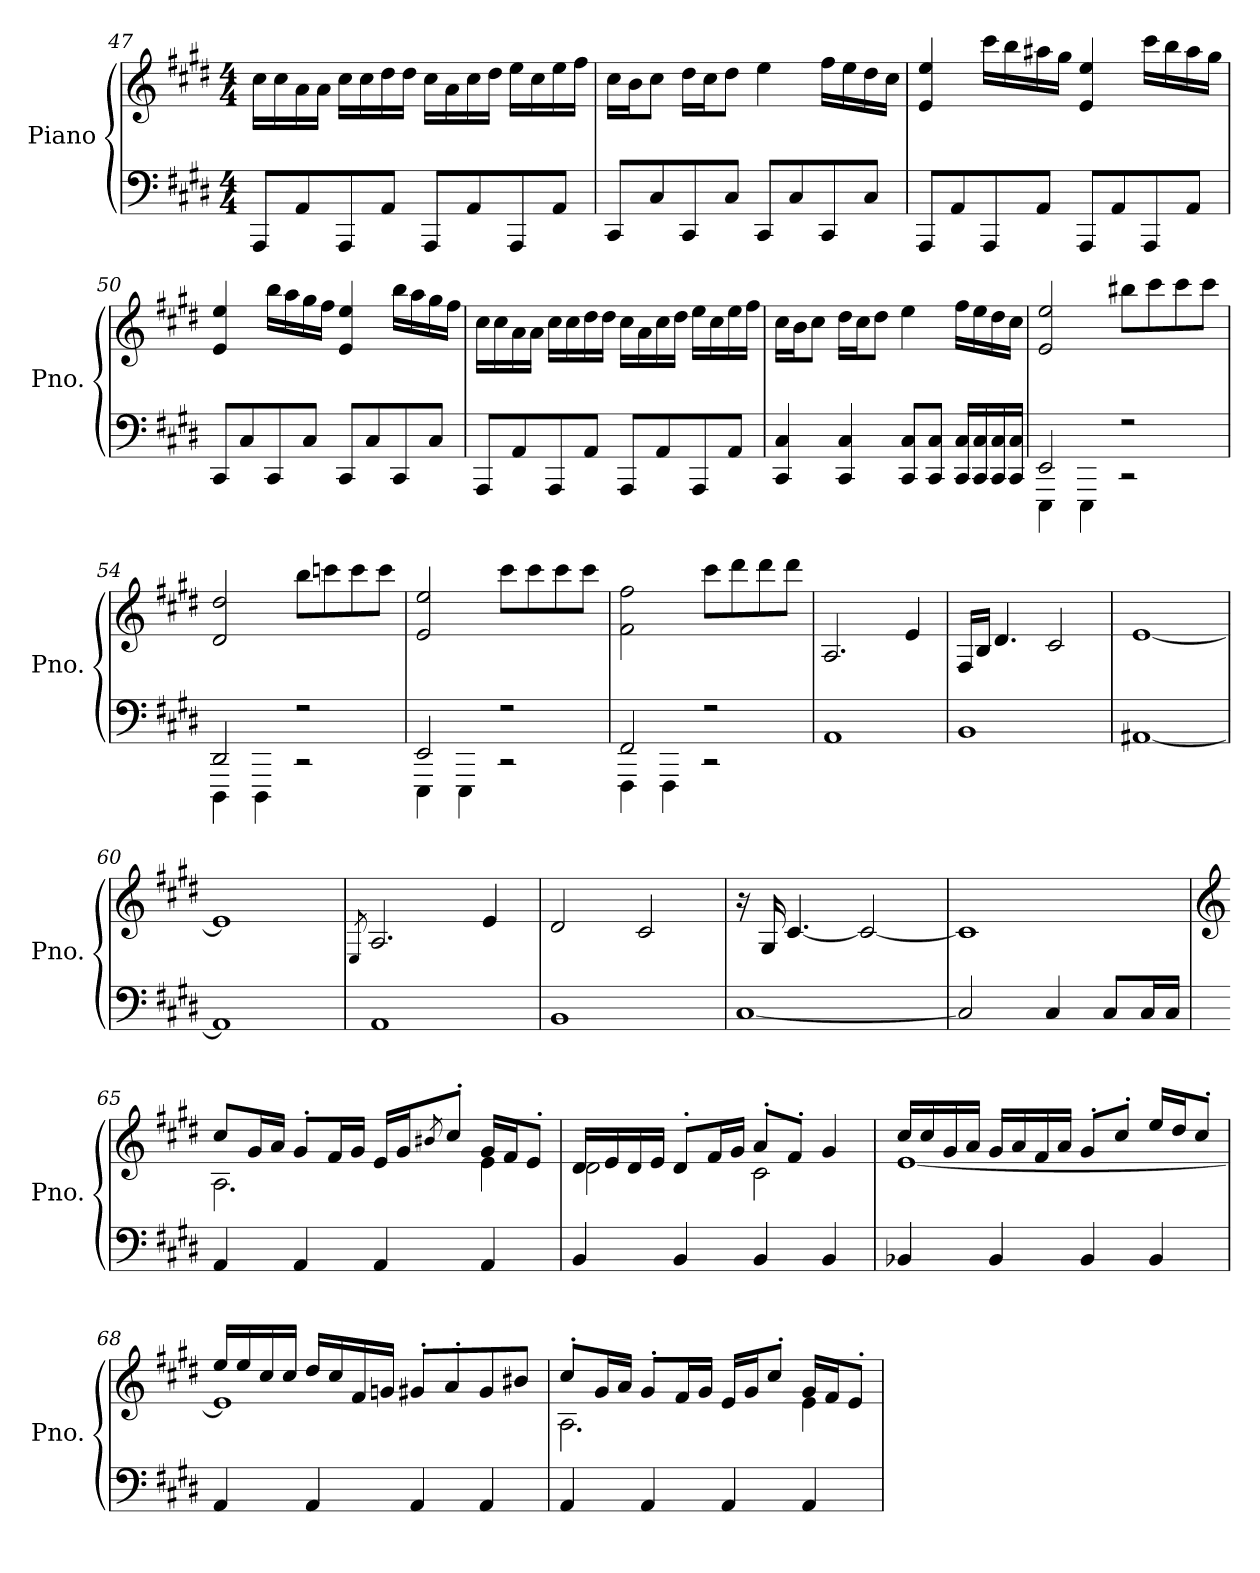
**kern	**kern
*part1	*part1
*staff2	*staff1
*I"Piano	*
*I'Pno.	*
!!LO:LB:g=z
*clefF4	*clefG2
*k[f#c#g#d#]	*k[f#c#g#d#]
*M4/4	*M4/4
=47	=47
8AAA/L	16cc#\LL
.	16cc#\
8AA/	16a\
.	16a\JJ
8AAA/	16cc#\LL
.	16cc#\
8AA/J	16dd#\
.	16dd#\JJ
8AAA/L	16cc#\LL
.	16a\
8AA/	16cc#\
.	16dd#\JJ
8AAA/	16ee\LL
.	16cc#\
8AA/J	16ee\
.	16ff#\JJ
=48	=48
8CC#/L	16cc#\LL
.	16b\J
8C#/	8cc#\J
8CC#/	16dd#\LL
.	16cc#\J
8C#/J	8dd#\J
8CC#/L	4ee\
8C#/	.
8CC#/	16ff#\LL
.	16ee\
8C#/J	16dd#\
.	16cc#\JJ
=49	=49
8AAA/L	4e/ 4ee/
8AA/	.
8AAA/	16ccc#\LL
.	16bb\
8AA/J	16aa#X\
.	16gg#\JJ
8AAA/L	4e/ 4ee/
8AA/	.
8AAA/	16ccc#\LL
.	16bb\
8AA/J	16aa#\
.	16gg#\JJ
!!LO:LB:g=z
=50	=50
8CC#/L	4e/ 4ee/
8C#/	.
8CC#/	16bb\LL
.	16aa\
8C#/J	16gg#\
.	16ff#\JJ
8CC#/L	4e/ 4ee/
8C#/	.
8CC#/	16bb\LL
.	16aa\
8C#/J	16gg#\
.	16ff#\JJ
=51	=51
8AAA/L	16cc#\LL
.	16cc#\
8AA/	16a\
.	16a\JJ
8AAA/	16cc#\LL
.	16cc#\
8AA/J	16dd#\
.	16dd#\JJ
8AAA/L	16cc#\LL
.	16a\
8AA/	16cc#\
.	16dd#\JJ
8AAA/	16ee\LL
.	16cc#\
8AA/J	16ee\
.	16ff#\JJ
=52	=52
4CC#/ 4C#/	16cc#\LL
.	16b\J
.	8cc#\J
4CC#/ 4C#/	16dd#\LL
.	16cc#\J
.	8dd#\J
8CC#/ 8C#/L	4ee\
8CC#/ 8C#/J	.
16CC#/ 16C#/LL	16ff#\LL
16CC#/ 16C#/	16ee\
16CC#/ 16C#/	16dd#\
16CC#/ 16C#/JJ	16cc#\JJ
!!LO:LB:g=z
=53	=53
*^	*
2EE/	4EEE\	2e/ 2ee/
.	4EEE\	.
2r	2r	8bb#X\L
.	.	8ccc#\
.	.	8ccc#\
.	.	8ccc#\J
=54	=54	=54
2DD#/	4DDD#\	2d#/ 2dd#/
.	4DDD#\	.
2r	2r	8bb\L
.	.	8cccn\
.	.	8ccc\
.	.	8ccc\J
=55	=55	=55
2EE/	4EEE\	2e/ 2ee/
.	4EEE\	.
2r	2r	8ccc#\L
.	.	8ccc#\
.	.	8ccc#\
.	.	8ccc#\J
=56	=56	=56
2FF#/	4FFF#\	2f#\ 2ff#\
.	4FFF#\	.
2r	2r	8ccc#\L
.	.	8ddd#\
.	.	8ddd#\
.	.	8ddd#\J
*v	*v	*
=57	=57
1AA	2.A/
.	4e/
=58	=58
1BB	16F#/LL
.	16B/JJ
.	4.d#/
.	2c#/
!!LO:LB:g=z
=59	=59
[1AA#X	[1e
=60	=60
1AA#]	1e]
=61	=61
.	8qE/
1AA	2.A/
.	4e/
=62	=62
1BB	2d#/
.	2c#/
=63	=63
[1C#	16r
.	16G#/
.	[4.c#/
.	2c#/_
=64	=64
2C#/]	1c#]
4C#/	.
8C#/L	.
16C#/L	.
16C#/JJ	.
=65	=65
*	*clefG2
*	*^
4AA/	8cc#/L	2.A\
.	16g#/L	.
.	16a/JJ	.
4AA/	8g#'/L	.
.	16f#/L	.
.	16g#/JJ	.
4AA/	16e/LL	.
.	16g#/J	.
.	8qb#X/	.
.	8cc#'/J	.
4AA/	16g#/LL	4e\
.	16f#/J	.
.	8e'/J	.
!!LO:LB:g=z	!!
=66	=66	=66
4BB/	16d#/LL	2d#\
.	16e/	.
.	16d#/	.
.	16e/JJ	.
4BB/	8d#'/L	.
.	16f#/L	.
.	16g#/JJ	.
4BB/	8a'/L	2c#\
.	8f#'/J	.
4BB/	4g#/	.
=67	=67	=67
4BB-X/	16cc#/LL	[1e
.	16cc#/	.
.	16g#/	.
.	16a/JJ	.
4BB-/	16g#/LL	.
.	16a/	.
.	16f#/	.
.	16a/JJ	.
4BB-/	8g#'/L	.
.	8cc#'/J	.
4BB-/	16ee/LL	.
.	16dd#/J	.
.	8cc#'/J	.
=68	=68	=68
4AA/	16ee/LL	1e]
.	16ee/	.
.	16cc#/	.
.	16cc#/JJ	.
4AA/	16dd#/LL	.
.	16cc#/	.
.	16f#/	.
.	16gn/JJ	.
4AA/	8g#X'/L	.
.	8a'/	.
4AA/	8g#/	.
.	8b#X/J	.
=69	=69	=69
4AA/	8cc#'/L	2.A\
.	16g#/L	.
.	16a/JJ	.
4AA/	8g#'/L	.
.	16f#/L	.
.	16g#/JJ	.
4AA/	16e/LL	.
.	16g#/J	.
.	8cc#'/J	.
4AA/	16g#/LL	4e\
.	16f#/J	.
.	8e'/J	.
*	*v	*v
=	=
*-	*-
